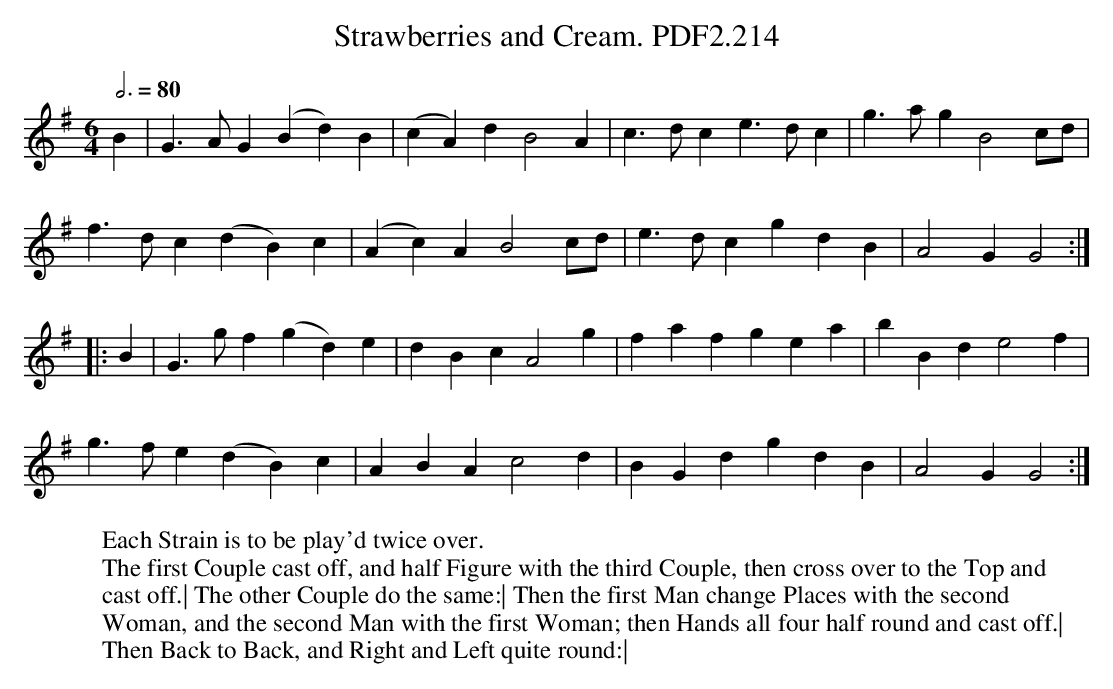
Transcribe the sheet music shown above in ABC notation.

X:1
T:Strawberries and Cream. PDF2.214
M:6/4
L:1/4
Q:3/4=80
K:G
B|G>AG(Bd)B|(cA)dB2A|c>d ce>dc|g>agB2c/d/|
f>dc(dB)c|(Ac)AB2c/d/|e>dcgdB|A2GG2:|
|:B|G>gf(gd)e|dBcA2g|fafgea|bBde2f|
g>fe(dB)c|ABAc2d|BGdgdB|A2GG2:|
W:Each Strain is to be play'd twice over.
W:The first Couple cast off, and half Figure with the third Couple, then cross over to the Top and
W:cast off.| The other Couple do the same:| Then the first Man change Places with the second
W:Woman, and the second Man with the first Woman; then Hands all four half round and cast off.|
W:Then Back to Back, and Right and Left quite round:|
